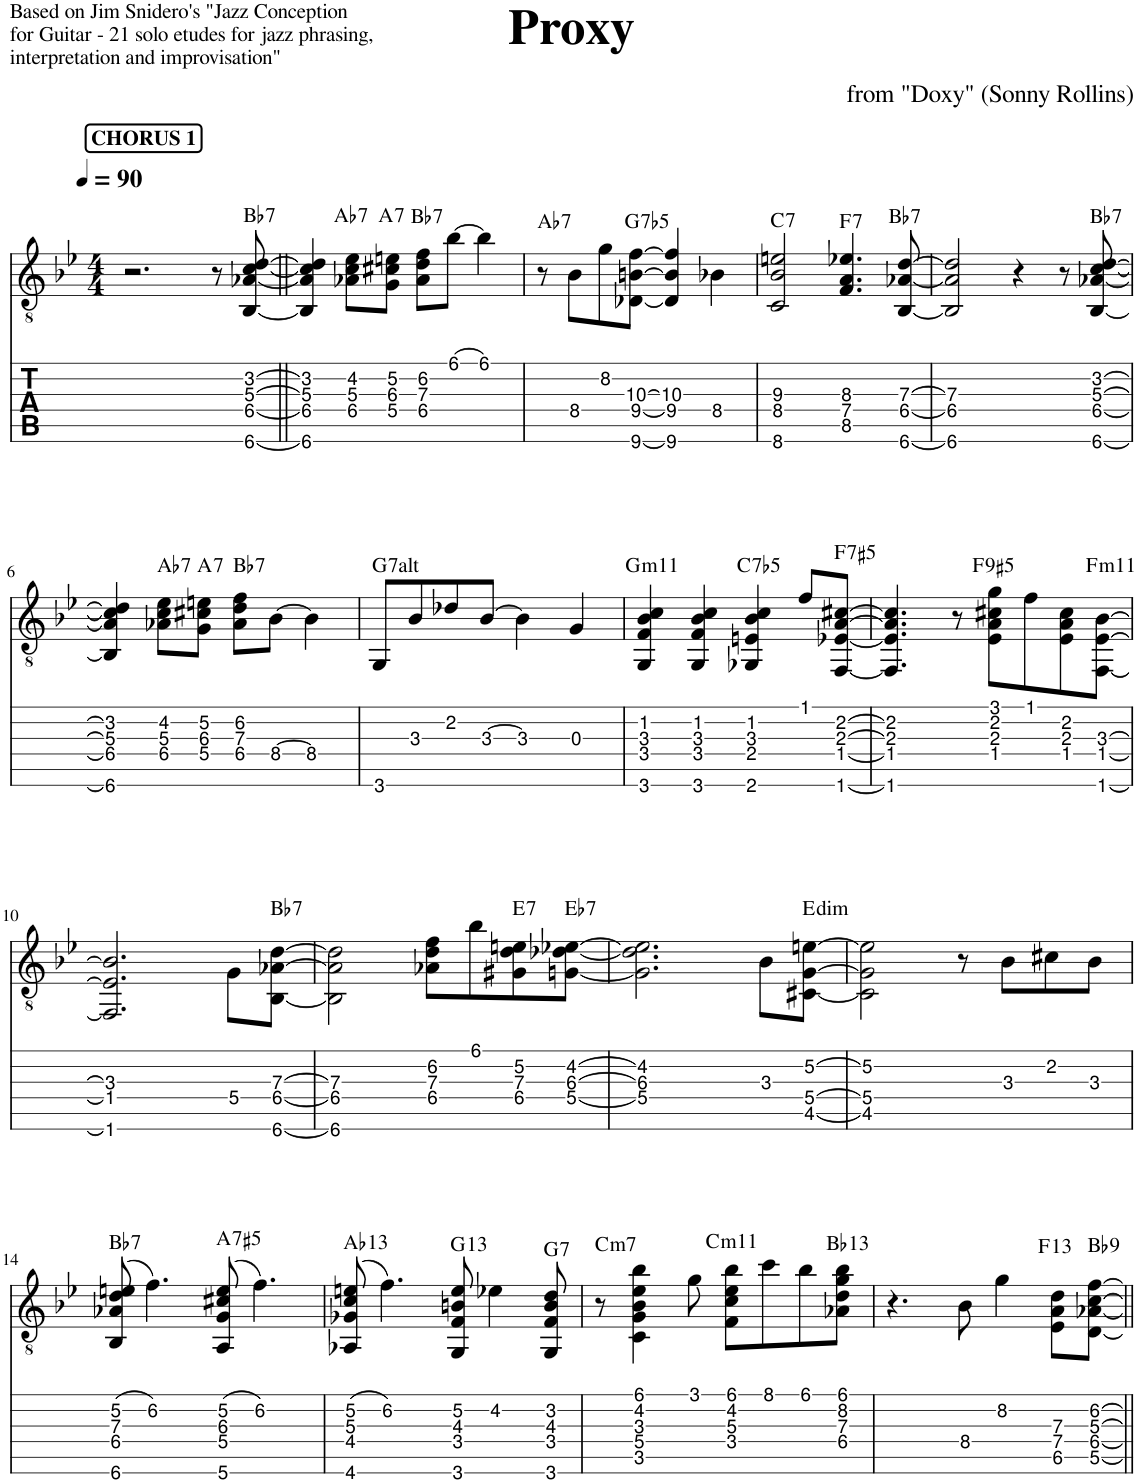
**kern	**kern	**harte
*part1	*part1	*part1
*staff2	*staff1	*
*I"Chitarra elettrica	*	*
*I'Chit. el.	*	*
*stria6	*	*
*	*clefGv2	*
*k[b-e-]	*k[b-e-]	*
*M4/4	*M4/4	*
=1	=1	=1
2.r	2.r	.
8r	8r	.
[8BB- [8A-X [8c [8d	[8BB-/ [8A-X/ [8c/ [8d/	.
=2||	=2||	=2||
!!LO:REH:place=s1:a:B:cj:t=CHORUS 1
*	*MM90	*
!	!	!LO:H:kt=7
4BB-] 4A-] 4c] 4d]	4BB-/] 4A-/] 4c/] 4d/]	Bb:7
!	!	!LO:H:kt=7
8A-X\ 8c\ 8e-\L	8A-X\ 8c\ 8e-\L	Ab:7
!	!	!LO:H:kt=7
8G\ 8c#X\ 8en\J	8G\ 8c#X\ 8en\J	A:7
!	!	!LO:H:kt=7
8A-\ 8d\ 8f\L	8A-\ 8d\ 8f\L	Bb:7
[8b-J	[8b-\J	.
4b-]	4b-\]	.
=3	=3	=3
!	!	!LO:H:kt=7
8r	8r	Ab:7
8B-	8B-\L	.
8gL	8g\	.
[8D-X\ [8Bn\ [8f\J	[8D-X\ [8Bn\ [8f\J	.
!	!	!LO:H:kt=7
4D-] 4B] 4f]	4D-/] 4B/] 4f/]	G:(3,b5,b7)
4B-X	4B-X\	.
=4	=4	=4
!	!	!LO:H:kt=7
2C 2B- 2en	2C/ 2B-/ 2en/	C:7
!	!	!LO:H:kt=7
4.F 4.A 4.e-X	4.F/ 4.A/ 4.e-X/	F:7
[8BB- [8A-X [8d	[8BB-/ [8A-X/ [8d/	.
=5	=5	=5
!	!	!LO:H:kt=7
2BB-] 2A-] 2d]	2BB-/] 2A-/] 2d/]	Bb:7
4r	4r	.
8r	8r	.
!	!	!LO:H:kt=7
[8BB- [8A-X [8c [8d	[8BB-/ [8A-X/ [8c/ [8d/	Bb:7
!!LO:LB:g=z
=6	=6	=6
4BB-] 4A-] 4c] 4d]	4BB-/] 4A-/] 4c/] 4d/]	.
!	!	!LO:H:kt=7
8A-X\ 8c\ 8e-\L	8A-X\ 8c\ 8e-\L	Ab:7
!	!	!LO:H:kt=7
8G\ 8c#X\ 8en\J	8G\ 8c#X\ 8en\J	A:7
!	!	!LO:H:kt=7
8A-\ 8d\ 8f\L	8A-\ 8d\ 8f\L	Bb:7
[8B-J	[8B-\J	.
4B-]	4B-\]	.
=7	=7	=7
!	!	!LO:H:kt=7
8GGL	8GG/L	G:(3,b5,#5,b7,b9,#9)
8B-J	8B-/	.
8d-XL	8d-X/	.
[8B-J	[8B-/J	.
4B-]	4B-\]	.
4G	4G/	.
=8	=8	=8
!	!	!LO:H:kt=m11
4GG 4F 4B- 4c	4GG/ 4F/ 4B-/ 4c/	G:min9(11)
4GG 4F 4B- 4c	4GG/ 4F/ 4B-/ 4c/	.
!	!	!LO:H:kt=7
4GG-X 4En 4B- 4c	4GG-X/ 4En/ 4B-/ 4c/	C:(3,b5,b7)
8fL	8f/L	.
!	!	!LO:H:kt=7
[8FF\ [8E-X\ [8A\ [8c#\J	[8FF/ [8E-X/ [8A/ [8c#X/J	F:(3,#5,b7)
=9	=9	=9
4.FF] 4.E-] 4.A] 4.c#]	4.FF/] 4.E-/] 4.A/] 4.c#/]	.
8r	8r	.
!	!	!LO:H:kt=9
8E-\ 8A\ 8c#\ 8g\L	8E-\ 8A\ 8c#X\ 8g\L	F:(3,#5,b7,9)
8fJ	8f\	.
8E-\ 8A\ 8c#\L	8E-\ 8A\ 8c#\	.
!	!	!LO:H:kt=m11
[8FF\ [8E-\ [8B-\J	[8FF\ [8E-\ [8B-\J	F:min9(11)
!!LO:LB:g=z
=10	=10	=10
2.FF] 2.E-] 2.B-]	2.FF/] 2.E-/] 2.B-/]	.
8GL	8G\L	.
!	!	!LO:H:kt=7
[8BB-\ [8A-X\ [8d\J	[8BB-\ [8A-X\ [8d\J	Bb:7
=11	=11	=11
2BB-] 2A-] 2d]	2BB-\] 2A-\] 2d\]	.
8A-X\ 8d\ 8f\L	8A-X\ 8d\ 8f\L	.
8b-J	8b-\	.
!	!	!LO:H:kt=7
8G#\ 8d\ 8e\L	8G#X\ 8d\ 8en\	E:7
!	!	!LO:H:kt=7
[8G\ [8d-X\ [8e-\J	[8Gn\ [8d-X\ [8e-X\J	Eb:7
=12	=12	=12
2.G] 2.d-] 2.e-]	2.G\] 2.d-\] 2.e-\]	.
8B-L	8B-\L	.
!	!	!LO:H:kt=dim
[8C#X\ [8G\ [8en\J	[8C#X\ [8G\ [8en\J	E:dim
=13	=13	=13
2C#] 2G] 2e]	2C#\] 2G\] 2e\]	.
8r	8r	.
8B-	8B-\L	.
8c#L	8c#X\	.
8B-J	8B-\J	.
!!LO:LB:g=z
=14	=14	=14
!	!	!LO:H:kt=7
8BB- 8A-X 8d 8en	(8BB-/ 8A-X/ 8d/ 8en/	Bb:7
4.f	4.f\)	.
!	!	!LO:H:kt=7
8AA 8G 8c#X 8e	(8AA/ 8G/ 8c#X/ 8e/	A:(3,#5,b7)
4.f	4.f\)	.
=15	=15	=15
!	!	!LO:H:kt=13
8AA-X 8G-X 8c 8en	(8AA-X/ 8G-X/ 8c/ 8en/	Ab:9(11,13)
4.f	4.f\)	.
!	!	!LO:H:kt=13
8GG 8F 8Bn 8e	8GG/ 8F/ 8Bn/ 8e/	G:9(11,13)
4e-X	4e-X\	.
!	!	!LO:H:kt=7
8GG 8F 8B 8d	8GG/ 8F/ 8B/ 8d/	G:7
=16	=16	=16
!	!	!LO:H:kt=m7
8r	8r	C:min7
4C 4G 4B- 4e- 4b-	4C\ 4G\ 4B-\ 4e-\ 4b-\	.
8g	8g\	.
!	!	!LO:H:kt=m11
8F\ 8c\ 8e-\ 8b-\L	8F\ 8c\ 8e-\ 8b-\L	C:min9(11)
8ccJ	8cc\	.
8b-L	8b-\	.
!	!	!LO:H:kt=13
8A-X\ 8d\ 8g\ 8b-\J	8A-X\ 8d\ 8g\ 8b-\J	Bb:9(11,13)
=17	=17	=17
4.r	4.r	.
8B-	8B-\	.
4g	4g\	.
!	!	!LO:H:kt=13
8E-\ 8A\ 8d\L	8E-\ 8A\ 8d\L	F:9(11,13)
!	!	!LO:H:kt=9
[8D\ [8A-X\ [8c\ [8f\J	[8D\ [8A-X\ [8c\ [8f\J	Bb:9
=||	=||	=||
*-	*-	*-
